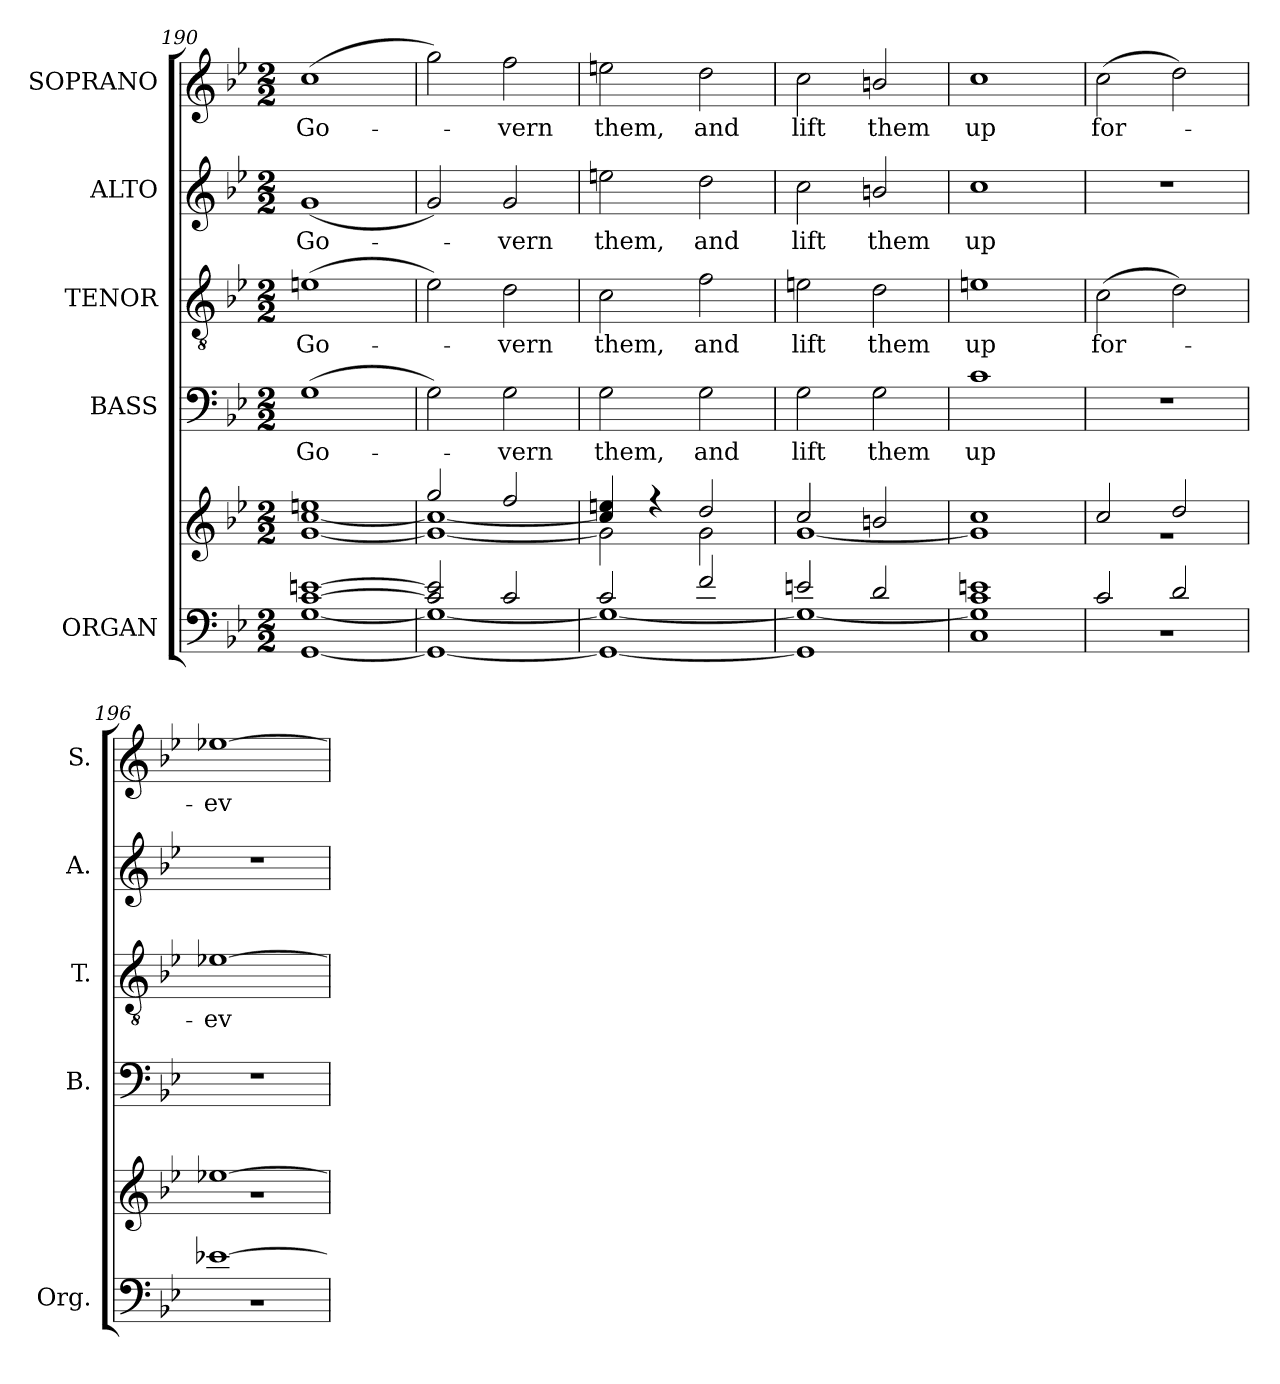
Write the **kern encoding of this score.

**kern	**kern	**kern	**text	**kern	**text	**kern	**text	**kern	**text
*part5	*part5	*part4	*part4	*part3	*part3	*part2	*part2	*part1	*part1
*staff6	*staff5	*staff4	*staff4	*staff3	*staff3	*staff2	*staff2	*staff1	*staff1
*I"ORGAN	*	*I"BASS	*	*I"TENOR	*	*I"ALTO	*	*I"SOPRANO	*
*I'Org.	*	*I'B.	*	*I'T.	*	*I'A.	*	*I'S.	*
*clefF4	*clefG2	*clefF4	*	*clefGv2	*	*clefG2	*	*clefG2	*
*	*	*	*	*ITrd7c12	*	*	*	*	*
*k[b-e-]	*k[b-e-]	*k[b-e-]	*	*k[b-e-]	*	*k[b-e-]	*	*k[b-e-]	*
*B-:	*B-:	*B-:	*	*B-:	*	*B-:	*	*B-:	*
*M2/2	*M2/2	*M2/2	*	*M2/2	*	*M2/2	*	*M2/2	*
=190	=190	=190	=190	=190	=190	=190	=190	=190	=190
*^	*^	*	*	*	*	*	*	*	*
!	!	!	!	!	!LO:LY:b:color=#000000	!	!	!	!	!	!
!	!	!	!	!	!	!	!LO:LY:b:color=#000000	!	!	!	!
!	!	!	!	!	!	!	!	!	!LO:LY:b:color=#000000	!	!
!	!	!	!	!	!	!	!	!	!	!	!LO:LY:b:color=#000000
[1ci [1eni	[1GGi [1Gi	1eeni	[1gi [1cci	(1Gi	Go-	(1Eni	Go-	(1gi	Go-	(1cci	Go-
=191	=191	=191	=191	=191	=191	=191	=191	=191	=191	=191	=191
2ci/] 2ei]	1GGi_ 1Gi_	2ggi/	1gi_ 1cci_	2Gi\)	.	2E-i\)	.	2gi/)	.	2ggi\)	.
!	!	!	!	!	!LO:LY:b:color=#000000	!	!	!	!	!	!
!	!	!	!	!	!	!	!LO:LY:b:color=#000000	!	!	!	!
!	!	!	!	!	!	!	!	!	!LO:LY:b:color=#000000	!	!
!	!	!	!	!	!	!	!	!	!	!	!LO:LY:b:color=#000000
2ci/	.	2ffi/	.	2Gi\	-vern	2Di\	-vern	2gi/	-vern	2ffi\	-vern
!!LO:LB:g=z
=192	=192	=192	=192	=192	=192	=192	=192	=192	=192	=192	=192
!	!	!	!	!	!LO:LY:b:color=#000000	!	!	!	!	!	!
!	!	!	!	!	!	!	!LO:LY:b:color=#000000	!	!	!	!
!	!	!	!	!	!	!	!	!	!LO:LY:b:color=#000000	!	!
!	!	!	!	!	!	!	!	!	!	!	!LO:LY:b:color=#000000
2ci/	1GGi_ 1Gi_	4cci/] 4eeni	2gi\]	2Gi\	them,	2Ci\	them,	2eeni\	them,	2eeni\	them,
.	.	4r	.	.	.	.	.	.	.	.	.
!	!	!	!	!	!LO:LY:b:color=#000000	!	!	!	!	!	!
!	!	!	!	!	!	!	!LO:LY:b:color=#000000	!	!	!	!
!	!	!	!	!	!	!	!	!	!LO:LY:b:color=#000000	!	!
!	!	!	!	!	!	!	!	!	!	!	!LO:LY:b:color=#000000
2fi/	.	2ddi/	2gi\	2Gi\	and	2Fi\	and	2ddi\	and	2ddi\	and
=193	=193	=193	=193	=193	=193	=193	=193	=193	=193	=193	=193
!	!	!	!	!	!LO:LY:b:color=#000000	!	!	!	!	!	!
!	!	!	!	!	!	!	!LO:LY:b:color=#000000	!	!	!	!
!	!	!	!	!	!	!	!	!	!LO:LY:b:color=#000000	!	!
!	!	!	!	!	!	!	!	!	!	!	!LO:LY:b:color=#000000
2eni/	1GGi] 1Gi_	2cci/	[1gi	2Gi\	lift	2Eni\	lift	2cci\	lift	2cci\	lift
!	!	!	!	!	!LO:LY:b:color=#000000	!	!	!	!	!	!
!	!	!	!	!	!	!	!LO:LY:b:color=#000000	!	!	!	!
!	!	!	!	!	!	!	!	!	!LO:LY:b:color=#000000	!	!
!	!	!	!	!	!	!	!	!	!	!	!LO:LY:b:color=#000000
2di/	.	2bni/	.	2Gi\	them	2Di\	them	2bni/	them	2bni/	them
=194	=194	=194	=194	=194	=194	=194	=194	=194	=194	=194	=194
!	!	!	!	!	!LO:LY:b:color=#000000	!	!	!	!	!	!
!	!	!	!	!	!	!	!LO:LY:b:color=#000000	!	!	!	!
!	!	!	!	!	!	!	!	!	!LO:LY:b:color=#000000	!	!
!	!	!	!	!	!	!	!	!	!	!	!LO:LY:b:color=#000000
1ci 1eni	1Ci 1Gi]	1cci	1gi]	1ci	up	1Eni	up	1cci	up	1cci	up
=195	=195	=195	=195	=195	=195	=195	=195	=195	=195	=195	=195
!	!	!	!	!	!	!	!LO:LY:b:color=#000000	!	!	!	!
!	!	!	!	!	!	!	!	!	!	!	!LO:LY:b:color=#000000
2ci/	1r	2cci/	1r	1r	.	(2Ci\	for-	1r	.	(2cci\	for-
2di/	.	2ddi/	.	.	.	2Di\)	.	.	.	2ddi\)	.
=196	=196	=196	=196	=196	=196	=196	=196	=196	=196	=196	=196
!	!	!	!	!	!	!	!LO:LY:b:color=#000000	!	!	!	!
!	!	!	!	!	!	!	!	!	!	!	!LO:LY:b:color=#000000
[1e-Xi	1r	[1ee-Xi	1r	1r	.	[1E-Xi	-ev-	1r	.	[1ee-Xi	-ev-
*v	*v	*	*	*	*	*	*	*	*	*	*
*	*v	*v	*	*	*	*	*	*	*	*
=	=	=	=	=	=	=	=	=	=
*-	*-	*-	*-	*-	*-	*-	*-	*-	*-
